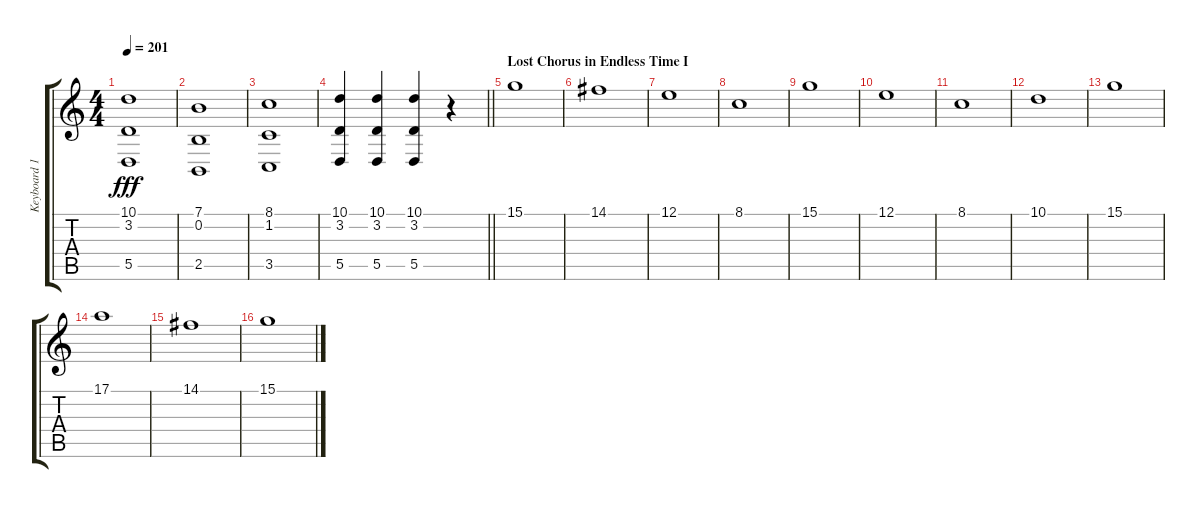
\track ("Keyboard 1" "Keyboard 1") {instrument lead8bassandlead}
\staff {score tabs}
\tuning (E4 B3 G3 D3 A2 E2) {hide}
\ts (4 4)
\tempo 201
\clef g2
\ks c
(10.1 3.2 5.5).1{dy fff} |
(7.1 0.2 2.5).1 |
(8.1 1.2 3.5).1 |
\barLineRight lightlight
(10.1 3.2 5.5).4 (10.1 3.2 5.5).4 (10.1 3.2 5.5).4 r.4 |
\section ("" "Lost Chorus in Endless Time I")
15.1.1 |
14.1.1 |
12.1.1 |
8.1.1 |
15.1.1 |
12.1.1 |
8.1.1 |
10.1.1 |
15.1.1 |
17.1.1 |
14.1.1 |
15.1.1
